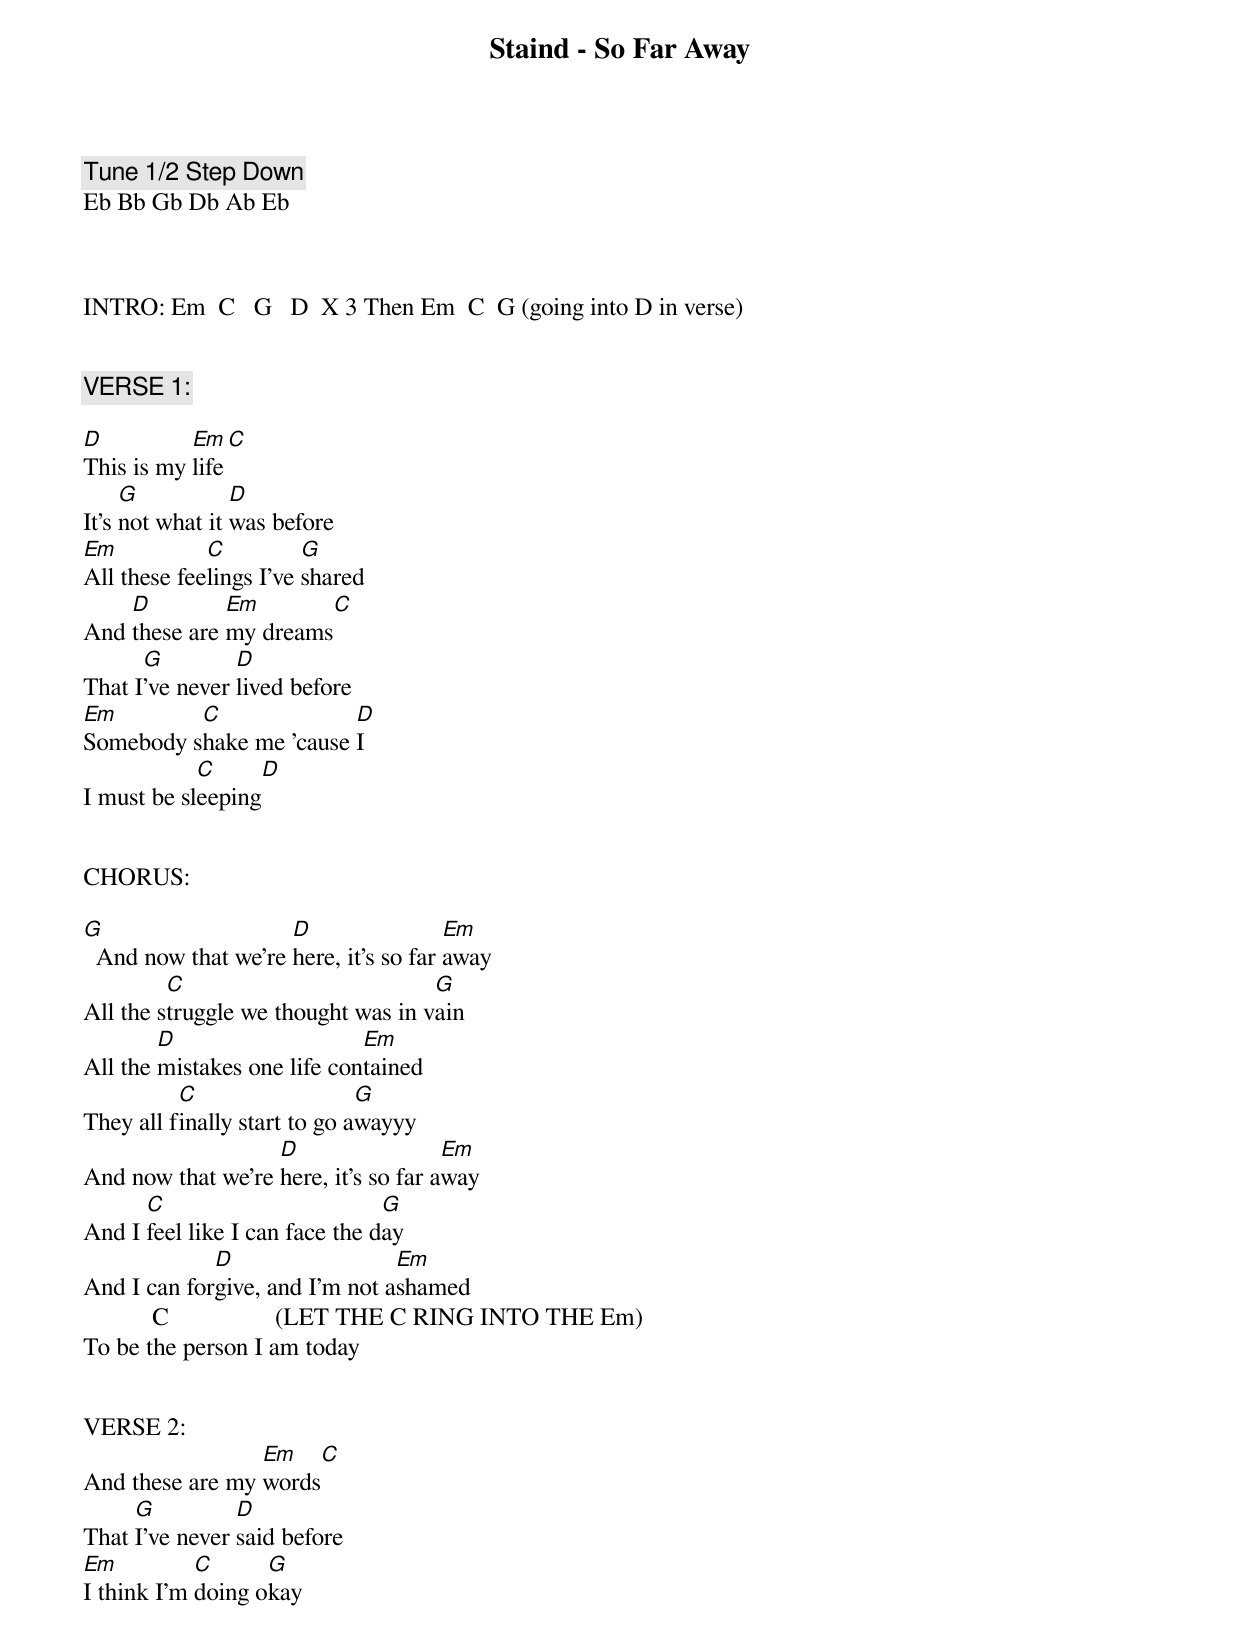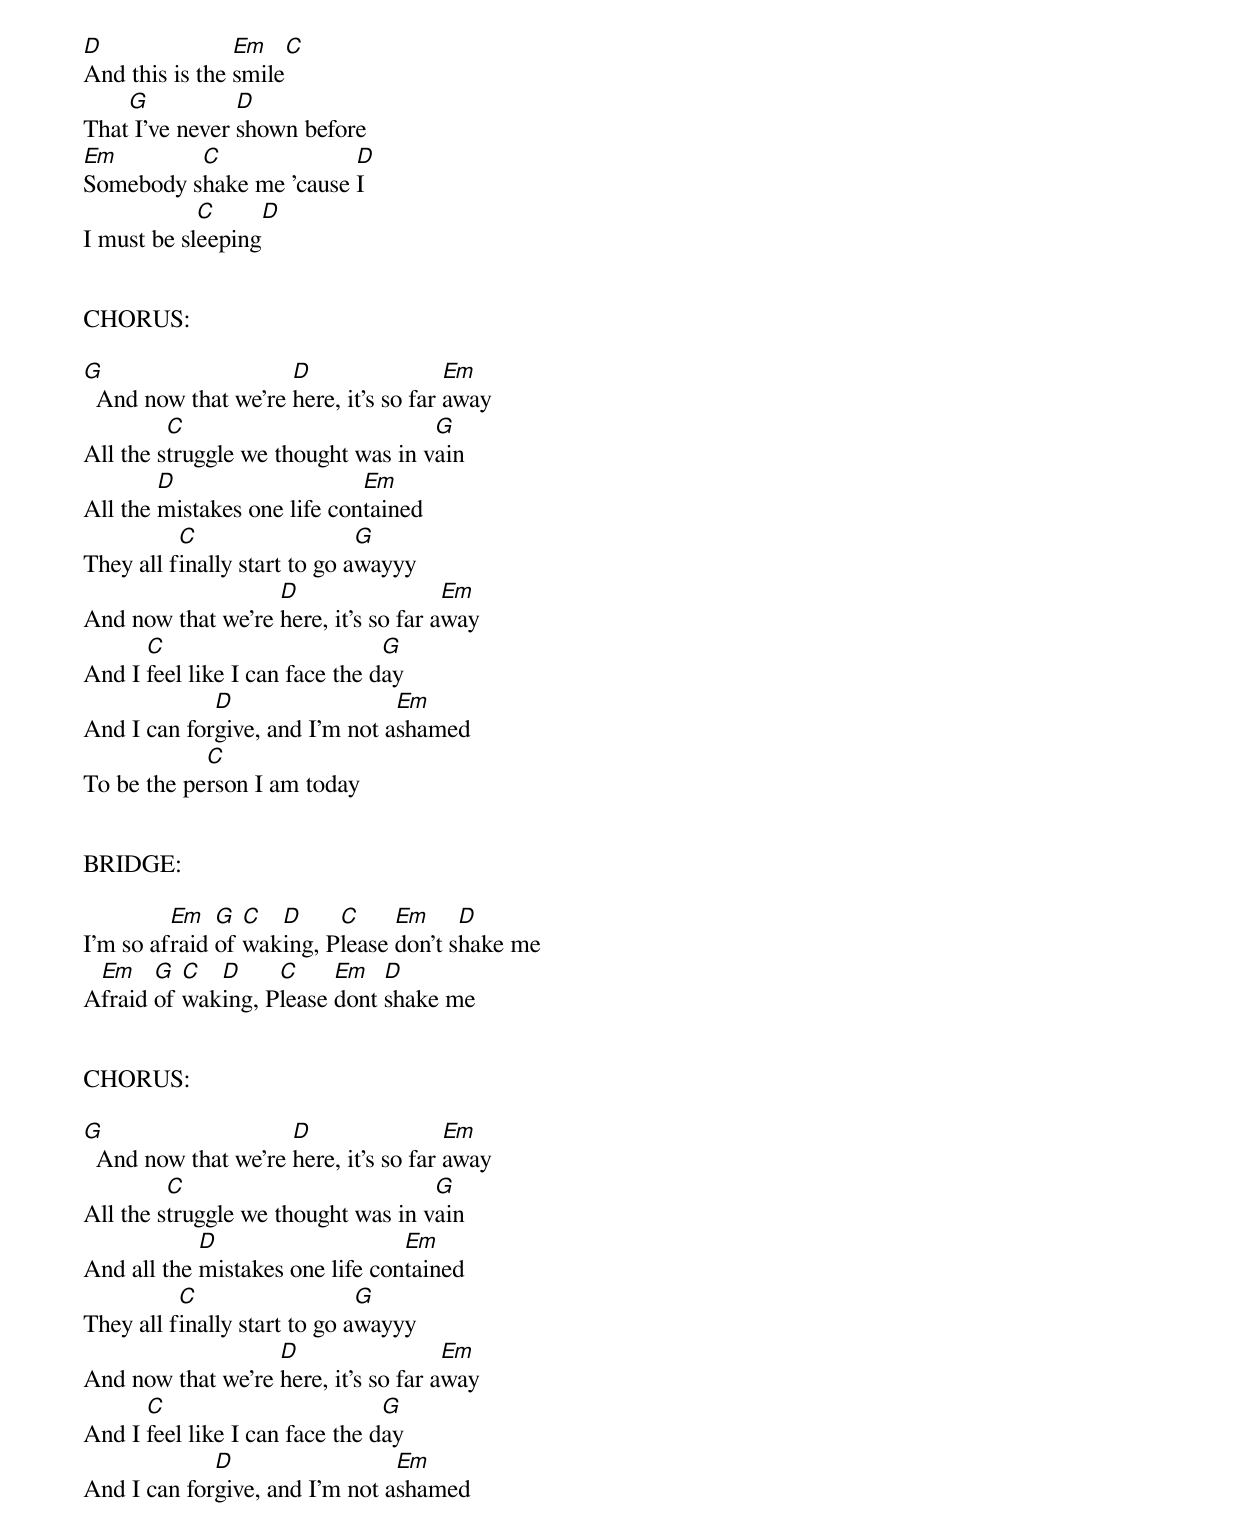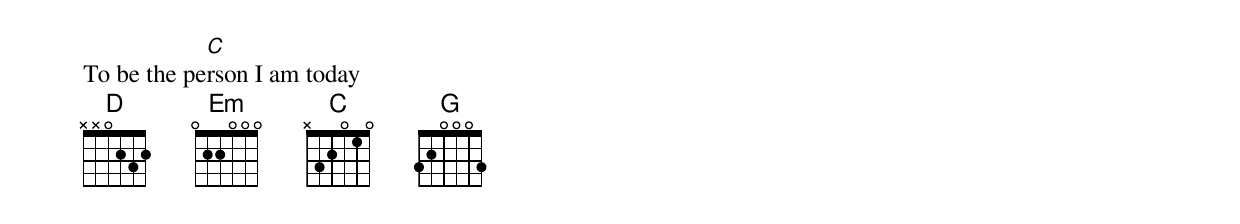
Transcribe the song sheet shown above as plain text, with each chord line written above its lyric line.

Staind - So Far Away

Tune 1/2 Step Down
Eb Bb Gb Db Ab Eb



INTRO: Em  C   G   D  X 3 Then Em  C  G (going into D in verse)


VERSE 1:

D          Em   C
This is my life
     G           D
It's not what it was before
Em           C          G
All these feelings I've shared
    D         Em        C
And these are my dreams
      G         D
That I've never lived before
Em        C              D
Somebody shake me 'cause I
            C       D
I must be sleeping


CHORUS:

G                    D                 Em
  And now that we're here, it's so far away
         C                          G
All the struggle we thought was in vain
        D                    Em
All the mistakes one life contained
          C                   G
They all finally start to go awayyy
                   D                  Em
And now that we're here, it's so far away
      C                         G
And I feel like I can face the day
             D                  Em
And I can forgive, and I'm not ashamed
           C                 (LET THE C RING INTO THE Em)
To be the person I am today


VERSE 2:
                 Em    C
And these are my words
     G          D
That I've never said before
Em          C      G
I think I'm doing okay
D               Em       C
And this is the smile
    G           D
That I've never shown before
Em        C              D
Somebody shake me 'cause I
            C       D
I must be sleeping


CHORUS:

G                    D                 Em
  And now that we're here, it's so far away
         C                          G
All the struggle we thought was in vain
        D                    Em
All the mistakes one life contained
          C                   G
They all finally start to go awayyy
                   D                  Em
And now that we're here, it's so far away
      C                         G
And I feel like I can face the day
             D                  Em
And I can forgive, and I'm not ashamed
            C
To be the person I am today


BRIDGE:

         Em   G  C  D     C     Em     D
I'm so afraid of waking, Please don't shake me
 Em    G  C  D     C     Em   D
Afraid of waking, Please dont shake me


CHORUS:

G                    D                 Em
  And now that we're here, it's so far away
         C                          G
All the struggle we thought was in vain
            D                    Em
And all the mistakes one life contained
          C                   G
They all finally start to go awayyy
                   D                  Em
And now that we're here, it's so far away
      C                         G
And I feel like I can face the day
             D                  Em
And I can forgive, and I'm not ashamed
            C
To be the person I am today
